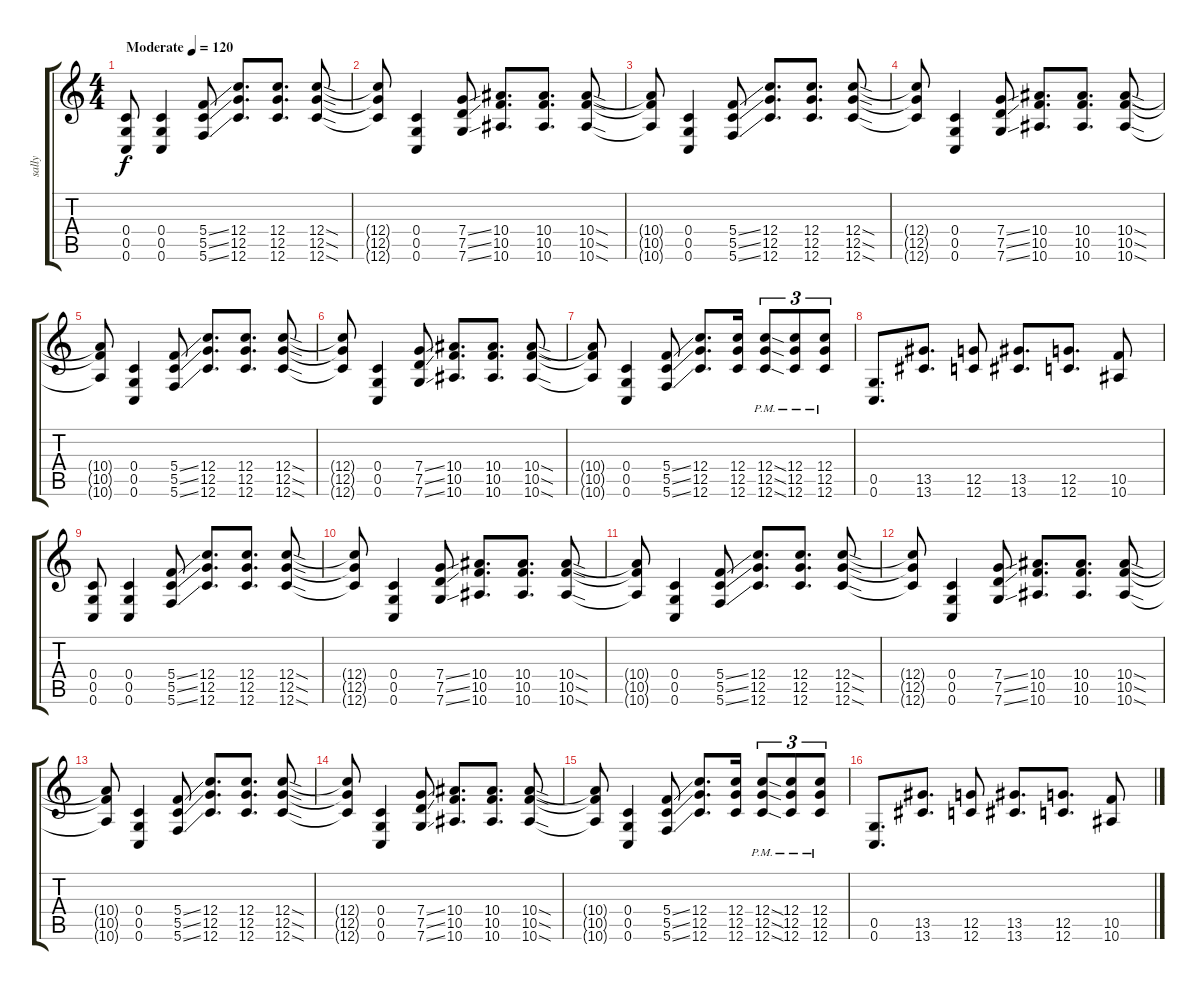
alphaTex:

\track ("sally" "sally") {instrument distortionguitar}
\staff {score tabs}
\tuning (D4 A3 F3 C3 G2 C2) {hide}
\ts (4 4)
\tempo (120 "Moderate")
\clef g2
\ks c
(0.4 0.5 0.6).8{dy f instrument distortionguitar} (0.4 0.5 0.6).4 (5.4{ss} 5.5{ss} 5.6{ss}).8 (12.4 12.5 12.6).8{d} (12.4 12.5 12.6).8{d} (12.4{sod} 12.5{sod} 12.6{sod}).8 |
(12.4{t} 12.5{t} 12.6{t}).8 (0.4 0.5 0.6).4 (7.4{ss} 7.5{ss} 7.6{ss}).8 (10.4 10.5 10.6).8{d} (10.4 10.5 10.6).8{d} (10.4{sod} 10.5{sod} 10.6{sod}).8 |
(10.4{t} 10.5{t} 10.6{t}).8 (0.4 0.5 0.6).4 (5.4{ss} 5.5{ss} 5.6{ss}).8 (12.4 12.5 12.6).8{d} (12.4 12.5 12.6).8{d} (12.4{sod} 12.5{sod} 12.6{sod}).8 |
(12.4{t} 12.5{t} 12.6{t}).8 (0.4 0.5 0.6).4 (7.4{ss} 7.5{ss} 7.6{ss}).8 (10.4 10.5 10.6).8{d} (10.4 10.5 10.6).8{d} (10.4{sod} 10.5{sod} 10.6{sod}).8 |
(10.4{t} 10.5{t} 10.6{t}).8 (0.4 0.5 0.6).4 (5.4{ss} 5.5{ss} 5.6{ss}).8 (12.4 12.5 12.6).8{d} (12.4 12.5 12.6).8{d} (12.4{sod} 12.5{sod} 12.6{sod}).8 |
(12.4{t} 12.5{t} 12.6{t}).8 (0.4 0.5 0.6).4 (7.4{ss} 7.5{ss} 7.6{ss}).8 (10.4 10.5 10.6).8{d} (10.4 10.5 10.6).8{d} (10.4{sod} 10.5{sod} 10.6{sod}).8 |
(10.4{t} 10.5{t} 10.6{t}).8 (0.4 0.5 0.6).4 (5.4{ss} 5.5{ss} 5.6{ss}).8 (12.4 12.5 12.6).8{d} (12.4 12.5 12.6).16 (12.4{sod pm} 12.5{sod pm} 12.6{sod pm}).8{tu (3 2)} (12.4{pm} 12.5{pm} 12.6{pm}).8{tu (3 2)} (12.4{pm} 12.5{pm} 12.6{pm}).8{tu (3 2)} |
(0.5 0.6).8{d} (13.5 13.6).8{d} (12.5 12.6).8 (13.5 13.6).8{d} (12.5 12.6).8{d} (10.5 10.6).8 |
(0.4 0.5 0.6).8 (0.4 0.5 0.6).4 (5.4{ss} 5.5{ss} 5.6{ss}).8 (12.4 12.5 12.6).8{d} (12.4 12.5 12.6).8{d} (12.4{sod} 12.5{sod} 12.6{sod}).8 |
(12.4{t} 12.5{t} 12.6{t}).8 (0.4 0.5 0.6).4 (7.4{ss} 7.5{ss} 7.6{ss}).8 (10.4 10.5 10.6).8{d} (10.4 10.5 10.6).8{d} (10.4{sod} 10.5{sod} 10.6{sod}).8 |
(10.4{t} 10.5{t} 10.6{t}).8 (0.4 0.5 0.6).4 (5.4{ss} 5.5{ss} 5.6{ss}).8 (12.4 12.5 12.6).8{d} (12.4 12.5 12.6).8{d} (12.4{sod} 12.5{sod} 12.6{sod}).8 |
(12.4{t} 12.5{t} 12.6{t}).8 (0.4 0.5 0.6).4 (7.4{ss} 7.5{ss} 7.6{ss}).8 (10.4 10.5 10.6).8{d} (10.4 10.5 10.6).8{d} (10.4{sod} 10.5{sod} 10.6{sod}).8 |
(10.4{t} 10.5{t} 10.6{t}).8 (0.4 0.5 0.6).4 (5.4{ss} 5.5{ss} 5.6{ss}).8 (12.4 12.5 12.6).8{d} (12.4 12.5 12.6).8{d} (12.4{sod} 12.5{sod} 12.6{sod}).8 |
(12.4{t} 12.5{t} 12.6{t}).8 (0.4 0.5 0.6).4 (7.4{ss} 7.5{ss} 7.6{ss}).8 (10.4 10.5 10.6).8{d} (10.4 10.5 10.6).8{d} (10.4{sod} 10.5{sod} 10.6{sod}).8 |
(10.4{t} 10.5{t} 10.6{t}).8 (0.4 0.5 0.6).4 (5.4{ss} 5.5{ss} 5.6{ss}).8 (12.4 12.5 12.6).8{d} (12.4 12.5 12.6).16 (12.4{sod pm} 12.5{sod pm} 12.6{sod pm}).8{tu (3 2)} (12.4{pm} 12.5{pm} 12.6{pm}).8{tu (3 2)} (12.4{pm} 12.5{pm} 12.6{pm}).8{tu (3 2)} |
(0.5 0.6).8{d} (13.5 13.6).8{d} (12.5 12.6).8 (13.5 13.6).8{d} (12.5 12.6).8{d} (10.5 10.6).8
